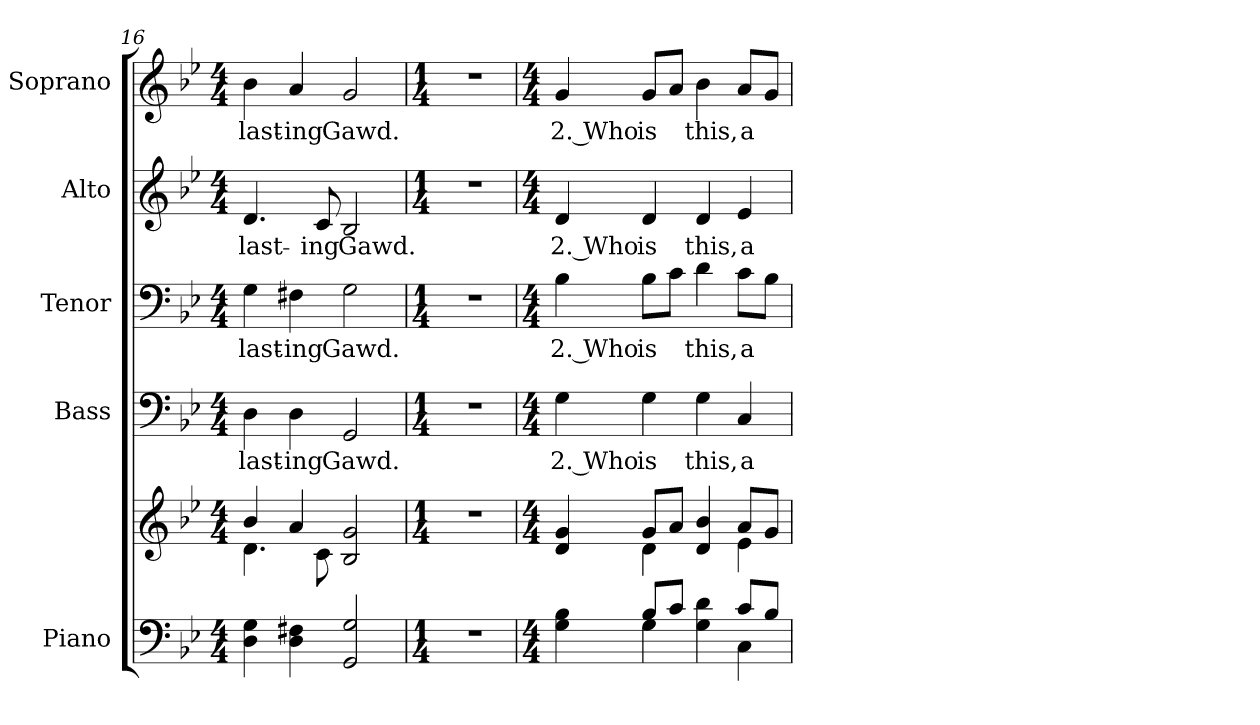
**kern	**kern	**kern	**text	**kern	**text	**kern	**text	**kern	**text
*part5	*part5	*part4	*part4	*part3	*part3	*part2	*part2	*part1	*part1
*staff6	*staff5	*staff4	*staff4	*staff3	*staff3	*staff2	*staff2	*staff1	*staff1
*I"Piano	*	*I"Bass	*	*I"Tenor	*	*I"Alto	*	*I"Soprano	*
*I'Pno.	*	*I'B.	*	*I'T.	*	*I'A.	*	*I'S.	*
*clefF4	*clefG2	*clefF4	*	*clefF4	*	*clefG2	*	*clefG2	*
*k[b-e-]	*k[b-e-]	*k[b-e-]	*	*k[b-e-]	*	*k[b-e-]	*	*k[b-e-]	*
*B-:	*B-:	*B-:	*	*B-:	*	*B-:	*	*B-:	*
*M4/4	*M4/4	*M4/4	*	*M4/4	*	*M4/4	*	*M4/4	*
=16	=16	=16	=16	=16	=16	=16	=16	=16	=16
*	*^	*	*	*	*	*	*	*	*
!	!	!	!	!LO:LY:b:color=#000000	!	!	!	!	!	!
!	!	!	!	!	!	!LO:LY:b:color=#000000	!	!	!	!
!	!	!	!	!	!	!	!	!LO:LY:b:color=#000000	!	!
!	!	!	!	!	!	!	!	!	!	!LO:LY:b:color=#000000
4Di\ 4Gi	4b-i/	4.di\	4Di\	last-	4Gi\	last-	4.di/	last-	4b-i\	last-
!	!	!	!	!LO:LY:b:color=#000000	!	!	!	!	!	!
!	!	!	!	!	!	!LO:LY:b:color=#000000	!	!	!	!
!	!	!	!	!	!	!	!	!	!	!LO:LY:b:color=#000000
4Di\ 4F#Xi	4ai/	.	4Di\	-ing	4F#Xi\	-ing	.	.	4ai/	-ing
!	!	!	!	!	!	!	!	!LO:LY:b:color=#000000	!	!
.	.	8ci\	.	.	.	.	8ci/	-ing	.	.
!	!	!	!	!LO:LY:b:color=#000000	!	!	!	!	!	!
!	!	!	!	!	!	!LO:LY:b:color=#000000	!	!	!	!
!	!	!	!	!	!	!	!	!LO:LY:b:color=#000000	!	!
!	!	!	!	!	!	!	!	!	!	!LO:LY:b:color=#000000
2GGi/ 2Gi	2B-i/ 2gi	2ryy	2GGi/	Gawd.	2Gi\	Gawd.	2B-i/	Gawd.	2gi/	Gawd.
*	*v	*v	*	*	*	*	*	*	*	*
!!LO:PB:g=z
=17	=17	=17	=17	=17	=17	=17	=17	=17	=17
*M1/4	*M1/4	*M1/4	*	*M1/4	*	*M1/4	*	*M1/4	*
*	*^	*	*	*	*	*	*	*	*
!LO:N:vis=1	!LO:N:vis=1	!	!LO:N:vis=1	!	!LO:N:vis=1	!	!LO:N:vis=1	!	!LO:N:vis=1	!
*	*v	*v	*	*	*	*	*	*	*	*
4r	4r	4r	.	4r	.	4r	.	4r	.
=18	=18	=18	=18	=18	=18	=18	=18	=18	=18
*M4/4	*M4/4	*M4/4	*	*M4/4	*	*M4/4	*	*M4/4	*
*^	*^	*	*	*	*	*	*	*	*
!	!	!	!	!	!LO:LY:b:color=#000000	!	!	!	!	!	!
!	!	!	!	!	!	!	!LO:LY:b:color=#000000	!	!	!	!
!	!	!	!	!	!	!	!	!	!LO:LY:b:color=#000000	!	!
!	!	!	!	!	!	!	!	!	!	!	!LO:LY:b:color=#000000
4Gi\ 4B-i	4ryy	4di/ 4gi	4ryy	4Gi\	2. Who	4B-i\	2. Who	4di/	2. Who	4gi/	2. Who
!	!	!	!	!	!LO:LY:b:color=#000000	!	!	!	!	!	!
!	!	!	!	!	!	!	!LO:LY:b:color=#000000	!	!	!	!
!	!	!	!	!	!	!	!	!	!LO:LY:b:color=#000000	!	!
!	!	!	!	!	!	!	!	!	!	!	!LO:LY:b:color=#000000
8B-i/L	4Gi\	8gi/L	4di\	4Gi\	is	8B-i\L	is	4di/	is	8gi/L	is
8ci/J	.	8ai/J	.	.	.	8ci\J	.	.	.	8ai/J	.
!	!	!	!	!	!LO:LY:b:color=#000000	!	!	!	!	!	!
!	!	!	!	!	!	!	!LO:LY:b:color=#000000	!	!	!	!
!	!	!	!	!	!	!	!	!	!LO:LY:b:color=#000000	!	!
!	!	!	!	!	!	!	!	!	!	!	!LO:LY:b:color=#000000
4Gi\ 4di	4ryy	4di/ 4b-i	4ryy	4Gi\	this,	4di\	this,	4di/	this,	4b-i\	this,
!	!	!	!	!	!LO:LY:b:color=#000000	!	!	!	!	!	!
!	!	!	!	!	!	!	!LO:LY:b:color=#000000	!	!	!	!
!	!	!	!	!	!	!	!	!	!LO:LY:b:color=#000000	!	!
!	!	!	!	!	!	!	!	!	!	!	!LO:LY:b:color=#000000
8ci/L	4Ci\	8ai/L	4e-i\	4Ci/	a	8ci\L	a	4e-i/	a	8ai/L	a
8B-i/J	.	8gi/J	.	.	.	8B-i\J	.	.	.	8gi/J	.
*v	*v	*	*	*	*	*	*	*	*	*	*
*	*v	*v	*	*	*	*	*	*	*	*
=	=	=	=	=	=	=	=	=	=
*-	*-	*-	*-	*-	*-	*-	*-	*-	*-
